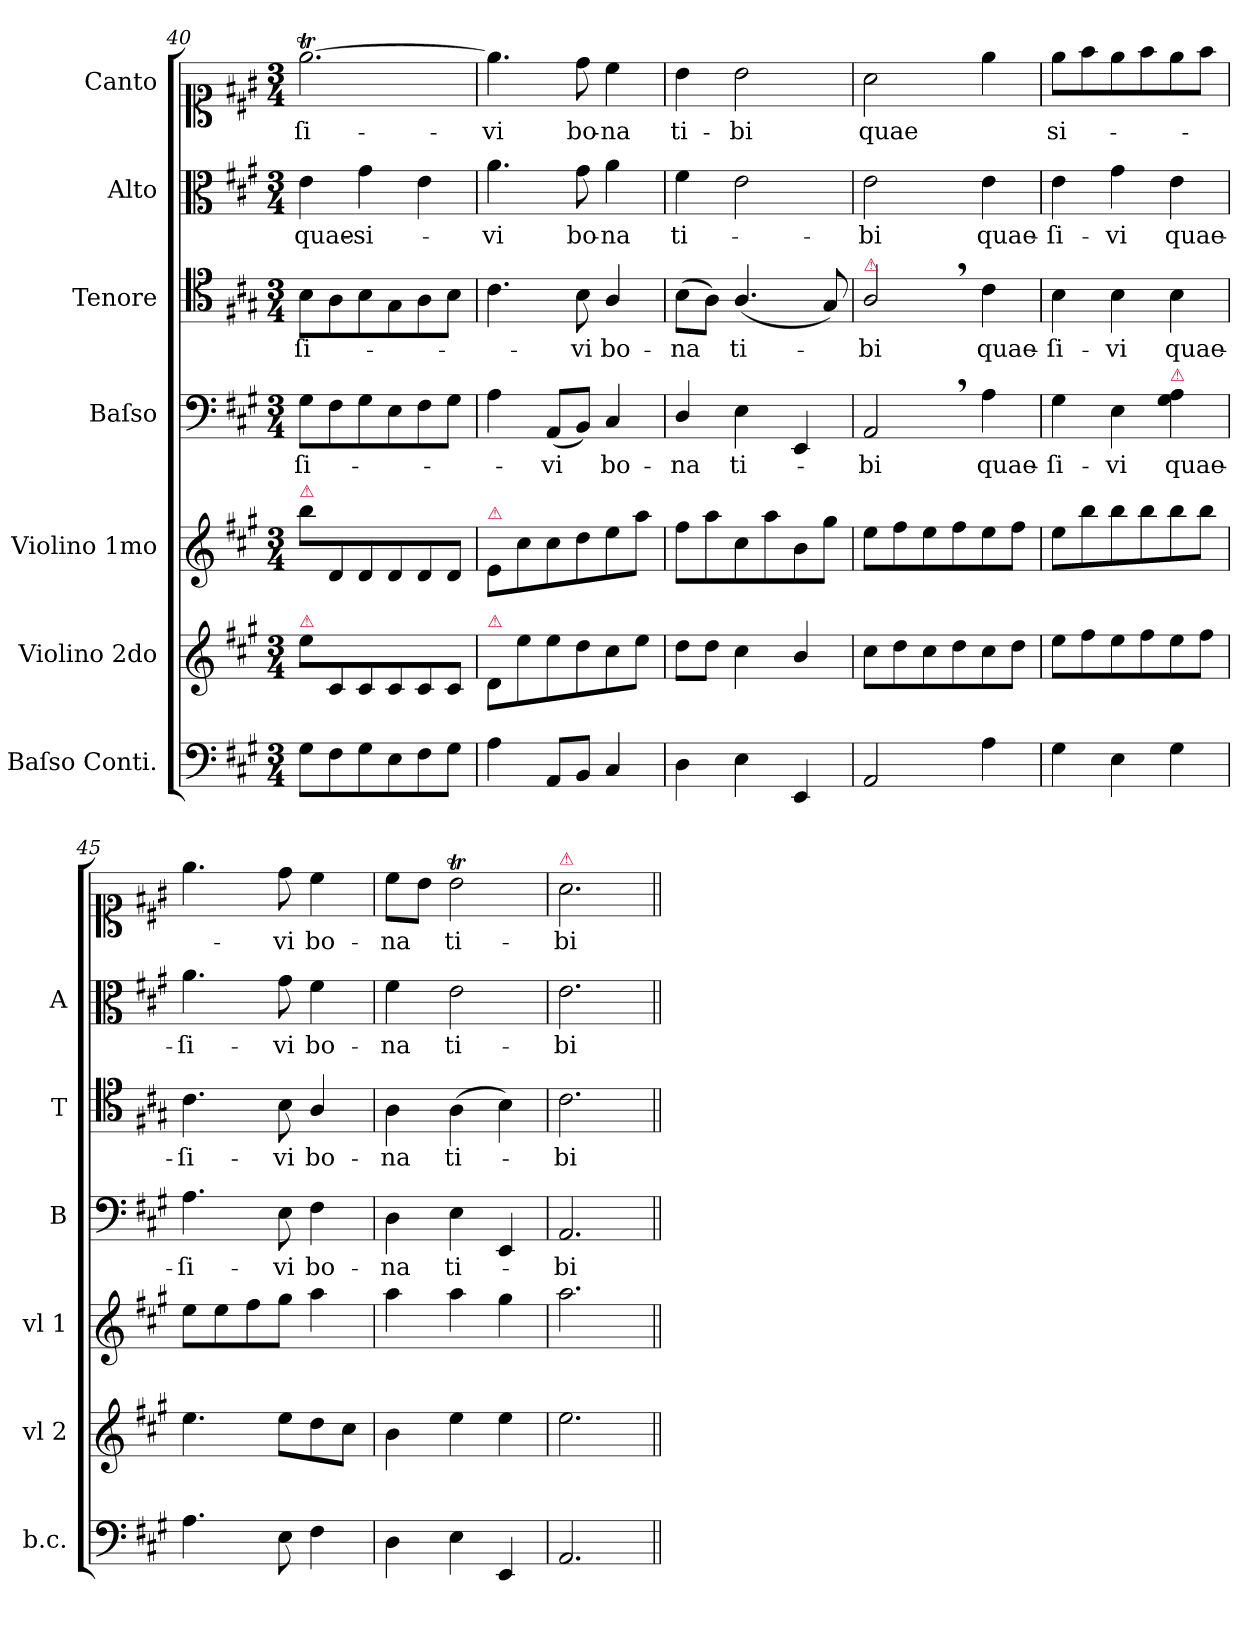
**kern	**kern	**kern	**kern	**text	**kern	**text	**kern	**text	**kern	**text
*part7	*part6	*part5	*part4	*part4	*part3	*part3	*part2	*part2	*part1	*part1
*staff7	*staff6	*staff5	*staff4	*staff4	*staff3	*staff3	*staff2	*staff2	*staff1	*staff1
*I"Baſso Conti.	*I"Violino 2do	*I"Violino 1mo	*I"Baſso	*	*I"Tenore	*	*I"Alto	*	*I"Canto	*
*I'b.c.	*I'vl 2	*I'vl 1	*I'B	*	*I'T	*	*I'A	*	*	*
*clefF4	*clefG2	*clefG2	*clefF4	*	*clefC4	*	*clefC3	*	*clefC1	*
*k[f#c#g#]	*k[f#c#g#]	*k[f#c#g#]	*k[f#c#g#]	*	*k[f#c#g#]	*	*k[f#c#g#]	*	*k[f#c#g#]	*
*M3/4	*M3/4	*M3/4	*M3/4	*	*M3/4	*	*M3/4	*	*M3/4	*
=40	=40	=40	=40	=40	=40	=40	=40	=40	=40	=40
!	!	!LO:TX:a:color=crimson:t=⚠	!	!	!	!	!	!	!	!
!	!LO:TX:a:color=crimson:t=⚠	!	!	!	!	!	!	!	!	!
!	!	!	!	!	!	!	!	!LO:LY:i	!	!
8G#\L	8ee\L	8bb\L	8G#\L	-ſi-	8B\L	-ſi-	4e\	quae-	[2.eeT\	-ſi-
8F#\	8c#/	8d/	8F#\	.	8A\	.	.	.	.	.
!	!	!	!	!	!	!	!	!LO:LY:i	!	!
8G#\	8c#/	8d/	8G#\	.	8B\	.	4g#\	-si-	.	.
8E\	8c#/	8d/	8E\	.	8G#\	.	.	.	.	.
8F#\	8c#/	8d/	8F#\	.	8A\	.	4e\	.	.	.
8G#\J	8c#/J	8d/J	8G#\J	.	8B\J	.	.	.	.	.
=41	=41	=41	=41	=41	=41	=41	=41	=41	=41	=41
!	!	!LO:TX:a:color=crimson:t=⚠	!	!	!	!	!	!	!	!
!	!LO:TX:a:color=crimson:t=⚠	!	!	!	!	!	!	!	!	!
!	!	!	!	!	!	!	!	!LO:LY:i	!	!
4A\	8d/L	8e/L	4A\	.	4.c#\	.	4.a\	-vi	4.ee\]	-vi
.	8ee\	8cc#\	.	.	.	.	.	.	.	.
8AA/L	8ee\	8cc#\	(8AA/L	-vi	.	.	.	.	.	.
8BB/J	8dd\	8dd\	8BB/J)	.	8B\	-vi	8g#\	bo-	8dd\	bo-
4C#/	8cc#\	8ee\	4C#/	bo-	4A/	bo-	4a\	-na	4cc#\	-na
.	8ee\J	8aa\J	.	.	.	.	.	.	.	.
=42	=42	=42	=42	=42	=42	=42	=42	=42	=42	=42
4D\	8dd\L	8ff#\L	4D/	-na	(8B\L	-na	4f#\	ti-	4b\	ti-
.	8dd\J	8aa\	.	.	8A\J)	.	.	.	.	.
4E\	4cc#\	8cc#\	4E\	ti-	(>4.A/	ti-	2e\	.	2b\	-bi
.	.	8aa\	.	.	.	.	.	.	.	.
4EE/	4b/	8b\	4EE/	.	.	.	.	.	.	.
.	.	8gg#\J	.	.	8G#/)	.	.	.	.	.
=43	=43	=43	=43	=43	=43	=43	=43	=43	=43	=43
!	!	!	!	!	!LO:TX:a:color=crimson:t=⚠	!	!	!	!	!
2AA/	8cc#\L	8ee\L	2AA,</	-bi	2A,</	-bi	2e\	-bi	2a\	quae
.	8dd\	8ff#\	.	.	.	.	.	.	.	.
.	8cc#\	8ee\	.	.	.	.	.	.	.	.
.	8dd\	8ff#\	.	.	.	.	.	.	.	.
4A\	8cc#\	8ee\	4A\	quae-	4c#\	quae-	4e\	quae-	4ee\	.
.	8dd\J	8ff#\J	.	.	.	.	.	.	.	.
=44	=44	=44	=44	=44	=44	=44	=44	=44	=44	=44
4G#\	8ee\L	8ee\L	4G#\	-ſi-	4B\	-ſi-	4e\	-ſi-	8ee\L	-si-
.	8ff#\	8bb\	.	.	.	.	.	.	8ff#\	.
4E\	8ee\	8bb\	4E\	-vi	4B\	-vi	4g#\	-vi	8ee\	.
.	8ff#\	8bb\	.	.	.	.	.	.	8ff#\	.
!	!	!	!LO:TX:a:color=crimson:t=⚠	!	!	!	!	!	!	!
!	!	!	!	!LO:LY:i	!	!	!	!	!	!
4G#\	8ee\	8bb\	4G#\ 4A\	quae-	4B\	quae-	4e\	quae-	8ee\	.
.	8ff#\J	8bb\J	.	.	.	.	.	.	8ff#\J	.
=45	=45	=45	=45	=45	=45	=45	=45	=45	=45	=45
!	!	!	!	!LO:LY:i	!	!	!	!	!	!
4.A\	4.ee\	8ee\L	4.A\	-ſi-	4.c#\	-ſi-	4.a\	-ſi-	4.ee\	.
.	.	8ee\	.	.	.	.	.	.	.	.
.	.	8ff#\	.	.	.	.	.	.	.	.
!	!	!	!	!LO:LY:i	!	!	!	!	!	!
8E\	8ee\L	8gg#\J	8E\	-vi	8B\	-vi	8g#\	-vi	8dd\	-vi
4F#\	8dd\	4aa\	4F#\	bo-	4A/	bo-	4f#\	bo-	4cc#\	bo-
.	8cc#\J	.	.	.	.	.	.	.	.	.
=46	=46	=46	=46	=46	=46	=46	=46	=46	=46	=46
4D\	4b\	4aa\	4D\	-na	4A\	-na	4f#\	-na	8cc#\L	-na
.	.	.	.	.	.	.	.	.	8b\J	.
4E\	4ee\	4aa\	4E\	ti-	(4A\	ti-	2e\	ti-	2bT\	ti-
4EE/	4ee\	4gg#\	4EE/	.	4B\)	.	.	.	.	.
=47	=47	=47	=47	=47	=47	=47	=47	=47	=47	=47
!	!	!	!	!	!	!	!	!	!LO:TX:a:color=crimson:t=⚠	!
2.AA/	2.ee\	2.aa\	2.AA/	-bi	2.c#\	-bi	2.e\	-bi	2.a\	-bi
=||	=||	=||	=||	=||	=||	=||	=||	=||	=||	=||
*-	*-	*-	*-	*-	*-	*-	*-	*-	*-	*-
